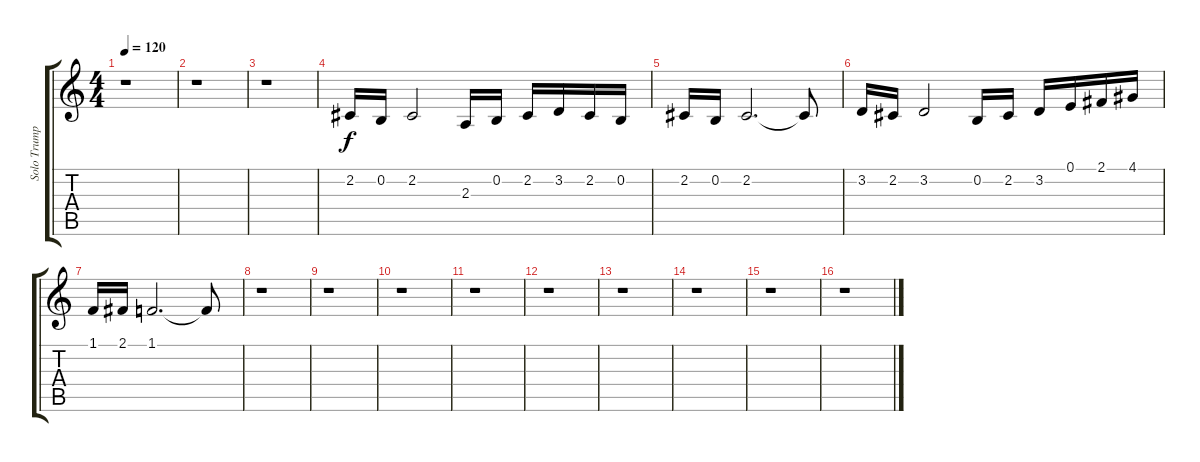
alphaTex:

\track ("Solo Trumpet 2" "Solo Trump") {instrument trumpet}
\staff {score tabs}
\tuning (E4 B3 G3 D3 A2 E2) {hide}
\ts (4 4)
\tempo 120
\clef g2
\ks c
r.1{dy f} |
r.1 |
r.1 |
2.2.16 0.2.16 2.2.2 2.3.16 0.2.16 2.2.16 3.2.16 2.2.16 0.2.16 |
2.2.16 0.2.16 2.2.2{d} 2.2{t}.8 |
3.2.16 2.2.16 3.2.2 0.2.16 2.2.16 3.2.16 0.1.16 2.1.16 4.1.16 |
1.1.16 2.1.16 1.1.2{d} 1.1{t}.8 |
r.1 |
r.1 |
r.1 |
r.1 |
r.1 |
r.1 |
r.1 |
r.1 |
r.1
